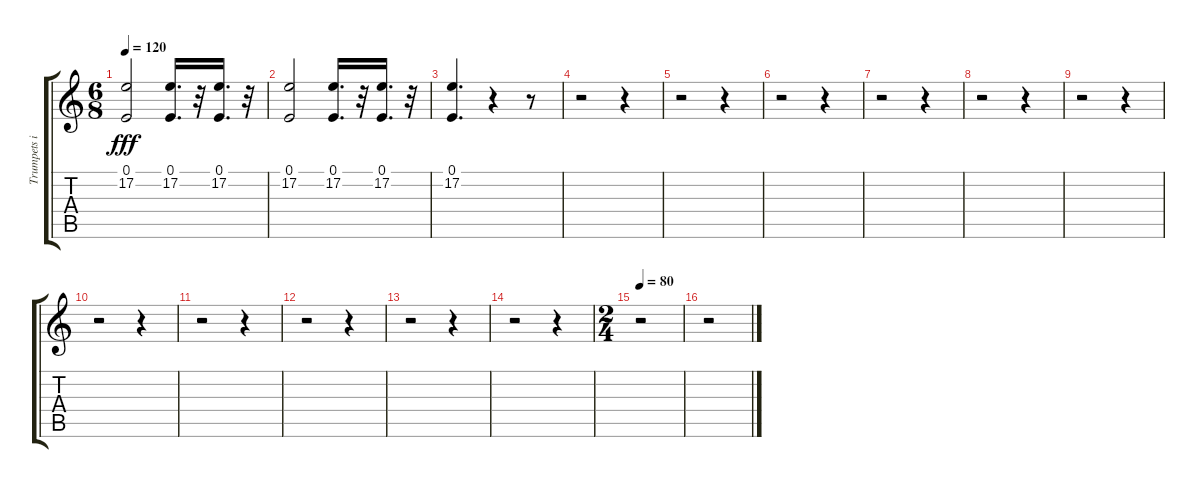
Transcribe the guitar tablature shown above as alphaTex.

\track ("Trumpets in C" "Trumpets i") {instrument trumpet}
\staff {score tabs}
\tuning (E4 B3 G3 D3 A2 E2) {hide}
\ts (6 8)
\tempo 120
\clef g2
\ks c
(0.1 17.2).2{dy fff} (0.1 17.2).16{d} r.32 (0.1 17.2).16{d} r.32 |
(0.1 17.2).2 (0.1 17.2).16{d} r.32 (0.1 17.2).16{d} r.32 |
(0.1 17.2).4{d} r.4 r.8 |
r.2 r.4 |
r.2 r.4 |
r.2 r.4 |
r.2 r.4 |
r.2 r.4 |
r.2 r.4 |
r.2 r.4 |
r.2 r.4 |
r.2 r.4 |
r.2 r.4 |
r.2 r.4 |
\ts (2 4)
\tempo 80
r.2 |
r.2
